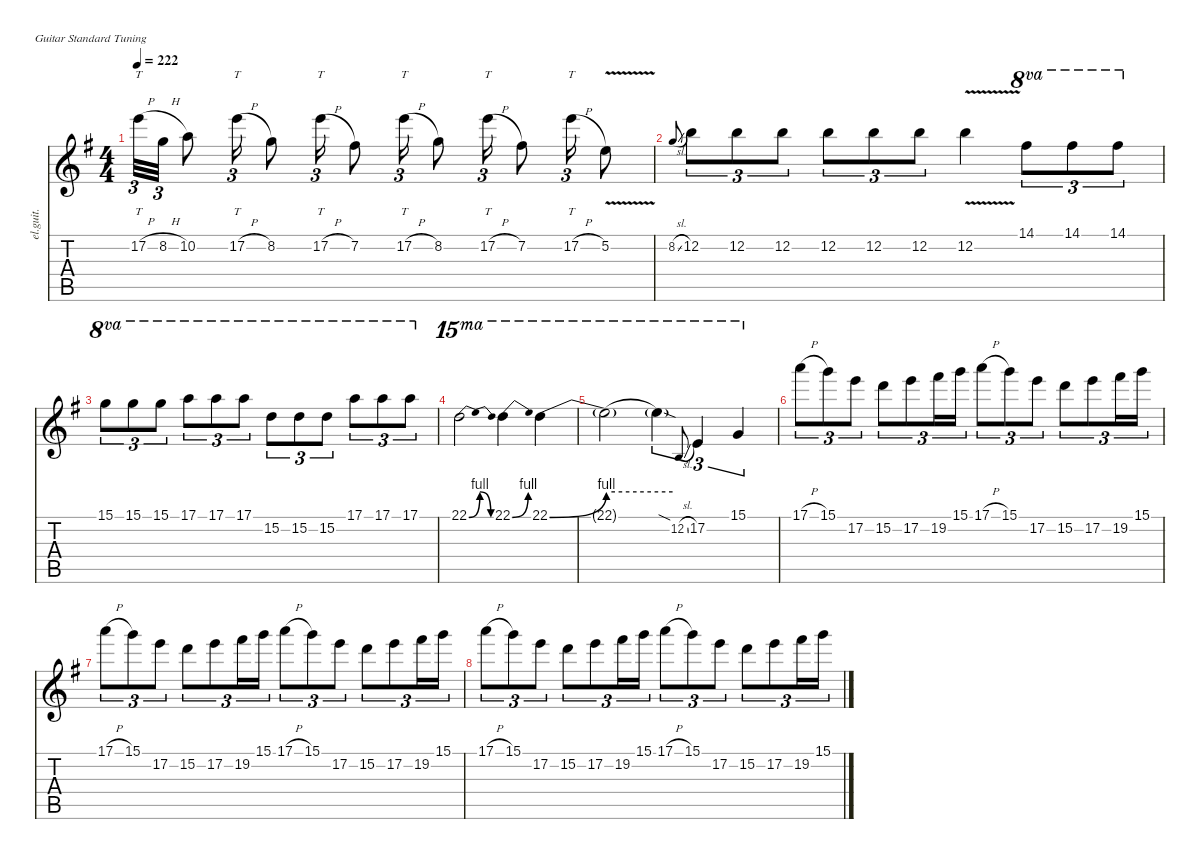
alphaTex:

\defaultSystemsLayout 4
\hideDynamics
\bracketExtendMode nobrackets
\otherSystemsTrackNameOrientation horizontal
\track ("Guitar 1" "el.guit.") {defaultSystemsLayout 8 mute instrument electricguitarclean}
\staff {score tabs}
\tuning (E4 B3 G3 D3 A2 E2)
\ts (4 4)
\tempo 222
\clef g2
\ks eminor
17.2{h acc forcenatural}.32{tt tu (3 2) dy fff beam Down} 8.2{h acc forcenatural}.32{tu (3 2) beam Down} 10.2{acc forcenatural}.8{beam Down} 17.2{h acc forcenatural}.16{tt tu (3 2) beam Down} 8.2{acc forcenatural}.8{beam Down} 17.2{h acc forcenatural}.16{tt tu (3 2) beam Down} 7.2{acc #}.8{beam Down} 17.2{h acc forcenatural}.16{tt tu (3 2) beam Down} 8.2{acc forcenatural}.8{beam Down} 17.2{h acc forcenatural}.16{tt tu (3 2) beam Down} 7.2{acc #}.8{beam Down} 17.2{h acc forcenatural}.16{tt tu (3 2) beam Down} 5.2{v acc forcenatural}.8{beam Down} |
8.2{sl acc forcenatural}.8{gr onbeat dy ff beam Up} 12.2{acc forcenatural}.8{tu (3 2) dy fff beam Down} 12.2{acc forcenatural}.8{tu (3 2) beam Down} 12.2{acc forcenatural}.8{tu (3 2) beam Down} 12.2{acc forcenatural}.8{tu (3 2) beam Down} 12.2{acc forcenatural}.8{tu (3 2) beam Down} 12.2{acc forcenatural}.8{tu (3 2) beam Down} 12.2{v acc forcenatural}.4{beam Down} 14.1{acc #}.8{tu (3 2) ot 8va beam Down} 14.1{acc #}.8{tu (3 2) ot 8va beam Down} 14.1{acc #}.8{tu (3 2) ot 8va beam Down} |
15.1{acc forcenatural}.8{tu (3 2) ot 8va beam Down} 15.1{acc forcenatural}.8{tu (3 2) ot 8va beam Down} 15.1{acc forcenatural}.8{tu (3 2) ot 8va beam Down} 17.1{acc forcenatural}.8{tu (3 2) ot 8va beam Down} 17.1{acc forcenatural}.8{tu (3 2) ot 8va beam Down} 17.1{acc forcenatural}.8{tu (3 2) ot 8va beam Down} 15.2{acc forcenatural}.8{tu (3 2) ot 8va beam Down} 15.2{acc forcenatural}.8{tu (3 2) ot 8va beam Down} 15.2{acc forcenatural}.8{tu (3 2) ot 8va beam Down} 17.1{acc forcenatural}.8{tu (3 2) ot 8va beam Down} 17.1{acc forcenatural}.8{tu (3 2) ot 8va beam Down} 17.1{acc forcenatural}.8{tu (3 2) ot 8va beam Down} |
22.1{be (bendrelease 0 0 15 4 45 4 60 0) acc forcenatural}.2{ot 15ma beam Down} 22.1{be (bend 0 0 15 4) acc forcenatural}.4{ot 15ma beam Down} 22.1{be (bend 0 0 60 4) acc forcenatural}.4{ot 15ma beam Down} |
22.1{be (hold 0 4 60 4) t}.2{ot 15ma beam Down} 22.1{sod t}.4{tu (3 2) ot 15ma beam Down} 12.2{sl acc forcenatural}.8{ot 15ma gr onbeat dy ff beam Up} 17.2{acc forcenatural}.4{tu (3 2) ot 15ma dy fff beam Up} 15.1{acc forcenatural}.4{tu (3 2) ot 15ma beam Up} |
17.1{h acc forcenatural}.8{tu (3 2) beam Down} 15.1{acc forcenatural}.8{tu (3 2) beam Down} 17.2{acc forcenatural}.8{tu (3 2) beam Down} 15.2{acc forcenatural}.8{tu (3 2) beam Down} 17.2{acc forcenatural}.8{tu (3 2) beam Down} 19.2{acc #}.16{tu (3 2) beam Down} 15.1{acc forcenatural}.16{tu (3 2) beam Down} 17.1{h acc forcenatural}.8{tu (3 2) beam Down} 15.1{acc forcenatural}.8{tu (3 2) beam Down} 17.2{acc forcenatural}.8{tu (3 2) beam Down} 15.2{acc forcenatural}.8{tu (3 2) beam Down} 17.2{acc forcenatural}.8{tu (3 2) beam Down} 19.2{acc #}.16{tu (3 2) beam Down} 15.1{acc forcenatural}.16{tu (3 2) beam Down} |
17.1{h acc forcenatural}.8{tu (3 2) beam Down} 15.1{acc forcenatural}.8{tu (3 2) beam Down} 17.2{acc forcenatural}.8{tu (3 2) beam Down} 15.2{acc forcenatural}.8{tu (3 2) beam Down} 17.2{acc forcenatural}.8{tu (3 2) beam Down} 19.2{acc #}.16{tu (3 2) beam Down} 15.1{acc forcenatural}.16{tu (3 2) beam Down} 17.1{h acc forcenatural}.8{tu (3 2) beam Down} 15.1{acc forcenatural}.8{tu (3 2) beam Down} 17.2{acc forcenatural}.8{tu (3 2) beam Down} 15.2{acc forcenatural}.8{tu (3 2) beam Down} 17.2{acc forcenatural}.8{tu (3 2) beam Down} 19.2{acc #}.16{tu (3 2) beam Down} 15.1{acc forcenatural}.16{tu (3 2) beam Down} |
17.1{h acc forcenatural}.8{tu (3 2) beam Down} 15.1{acc forcenatural}.8{tu (3 2) beam Down} 17.2{acc forcenatural}.8{tu (3 2) beam Down} 15.2{acc forcenatural}.8{tu (3 2) beam Down} 17.2{acc forcenatural}.8{tu (3 2) beam Down} 19.2{acc #}.16{tu (3 2) beam Down} 15.1{acc forcenatural}.16{tu (3 2) beam Down} 17.1{h acc forcenatural}.8{tu (3 2) beam Down} 15.1{acc forcenatural}.8{tu (3 2) beam Down} 17.2{acc forcenatural}.8{tu (3 2) beam Down} 15.2{acc forcenatural}.8{tu (3 2) beam Down} 17.2{acc forcenatural}.8{tu (3 2) beam Down} 19.2{acc #}.16{tu (3 2) beam Down} 15.1{acc forcenatural}.16{tu (3 2) beam Down}
